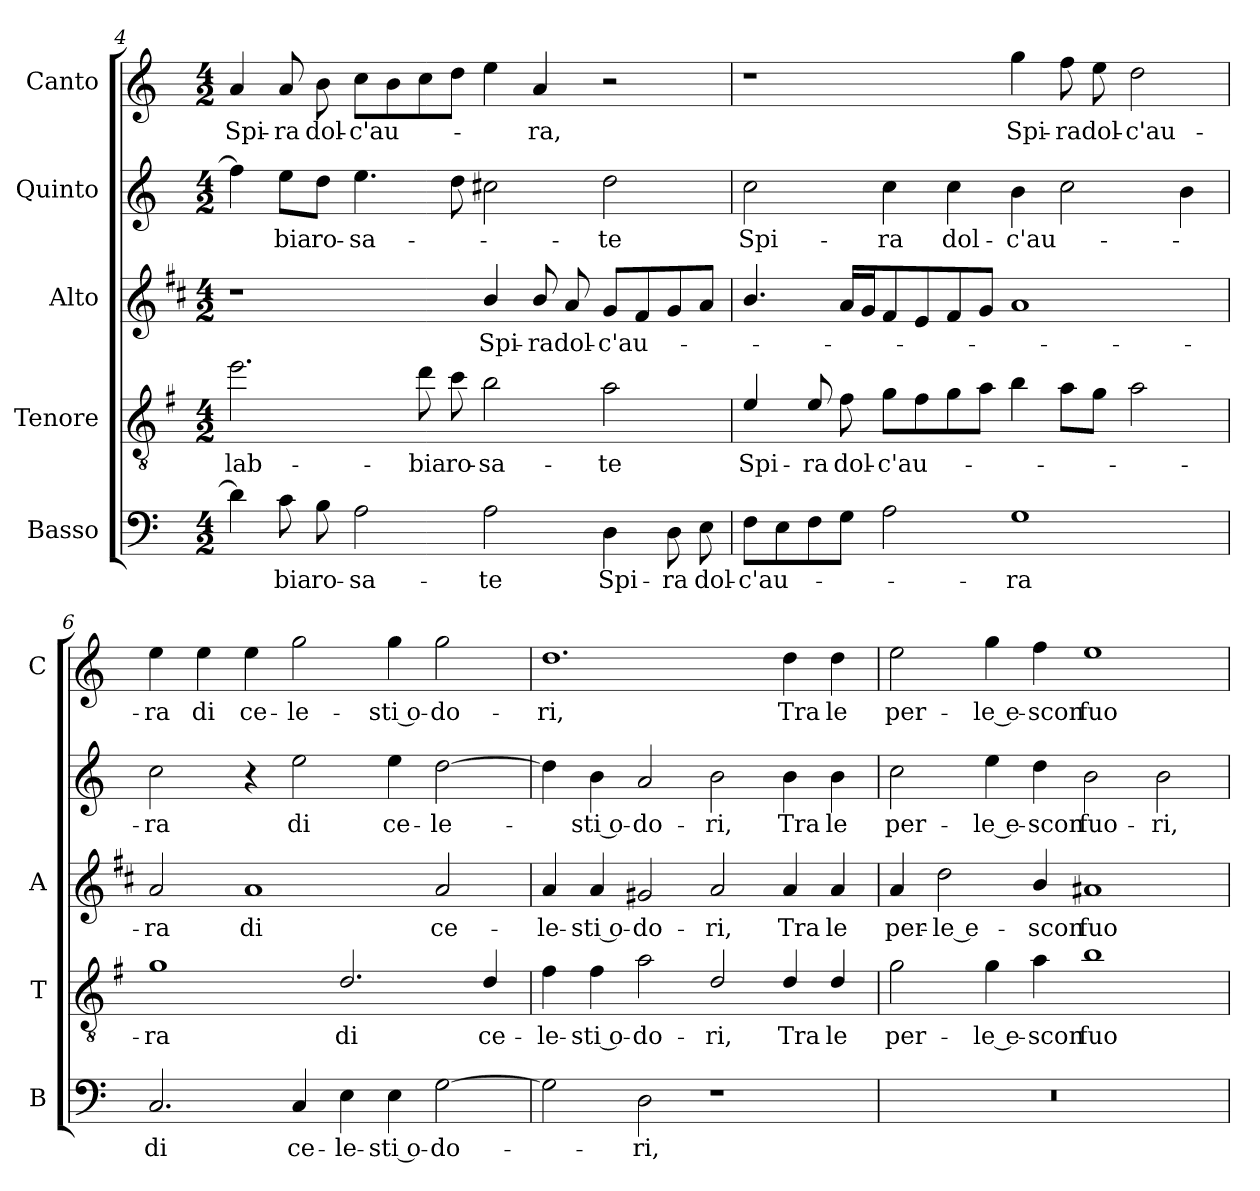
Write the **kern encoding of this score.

**kern	**text	**kern	**text	**kern	**text	**kern	**text	**kern	**text
*part5	*part5	*part4	*part4	*part3	*part3	*part2	*part2	*part1	*part1
*staff5	*staff5	*staff4	*staff4	*staff3	*staff3	*staff2	*staff2	*staff1	*staff1
*I"Basso	*	*I"Tenore	*	*I"Alto	*	*I"Quinto	*	*I"Canto	*
*I'B	*	*I'T	*	*I'A	*	*	*	*I'C	*
*clefF4	*	*clefGv2	*	*clefG2	*	*clefG2	*	*clefG2	*
*	*	*ITrd4c7	*	*ITrd1c2	*	*	*	*	*
*k[]	*	*k[]	*	*k[]	*	*k[]	*	*k[]	*
*C:	*	*C:	*	*C:	*	*C:	*	*C:	*
*M4/2	*	*M4/2	*	*M4/2	*	*M4/2	*	*M4/2	*
=4	=4	=4	=4	=4	=4	=4	=4	=4	=4
!	!	!	!LO:LY:b	!	!	!	!	!	!LO:LY:b
4d\]	.	2.a\	lab-	1r	.	4ff\]	.	4a/	Spi-
!	!LO:LY:b	!	!	!	!	!	!LO:LY:b	!	!LO:LY:b
8c\	-bia	.	.	.	.	8ee\L	-bia	8a/	-ra
!	!LO:LY:b	!	!	!	!	!	!LO:LY:b	!	!LO:LY:b
8B\	ro-	.	.	.	.	8dd\J	ro-	8b\	dol-
!	!LO:LY:b	!	!	!	!	!	!LO:LY:b	!	!LO:LY:b
2A\	-sa-	.	.	.	.	4.ee\	-sa-	8cc\L	-c'au-
.	.	.	.	.	.	.	.	8b\	.
!	!	!	!LO:LY:b	!	!	!	!	!	!
.	.	8g\	-bia	.	.	.	.	8cc\	.
!	!	!	!LO:LY:b	!	!	!	!	!	!
.	.	8f\	ro-	.	.	8dd\	.	8dd\J	.
!	!LO:LY:b	!	!LO:LY:b	!	!LO:LY:b	!	!	!	!
2A\	-te	2e\	-sa-	4a/	Spi-	2cc#X\	.	4ee\	.
!	!	!	!	!	!LO:LY:b	!	!	!	!LO:LY:b
.	.	.	.	8a/	-ra	.	.	4a/	-ra,
!	!	!	!	!	!LO:LY:b	!	!	!	!
.	.	.	.	8g/	dol-	.	.	.	.
!	!LO:LY:b	!	!LO:LY:b	!	!LO:LY:b	!	!LO:LY:b	!	!
4D\	Spi-	2d\	-te	8f/L	-c'au-	2dd\	-te	2r	.
.	.	.	.	8e/	.	.	.	.	.
!	!LO:LY:b	!	!	!	!	!	!	!	!
8D\	-ra	.	.	8f/	.	.	.	.	.
!	!LO:LY:b	!	!	!	!	!	!	!	!
8E\	dol-	.	.	8g/J	.	.	.	.	.
=5	=5	=5	=5	=5	=5	=5	=5	=5	=5
!	!LO:LY:b	!	!LO:LY:b	!	!	!	!LO:LY:b	!	!
8F\L	-c'au-	4A/	Spi-	4.a/	.	2cc\	Spi-	1r	.
8E\	.	.	.	.	.	.	.	.	.
!	!	!	!LO:LY:b	!	!	!	!	!	!
8F\	.	8A/	-ra	.	.	.	.	.	.
!	!	!	!LO:LY:b	!	!	!	!	!	!
8G\J	.	8B\	dol-	16g/LL	.	.	.	.	.
.	.	.	.	16f/J	.	.	.	.	.
!	!	!	!LO:LY:b	!	!	!	!LO:LY:b	!	!
2A\	.	8c\L	-c'au-	8e/	.	4cc\	-ra	.	.
.	.	8B\	.	8d/	.	.	.	.	.
!	!	!	!	!	!	!	!LO:LY:b	!	!
.	.	8c\	.	8e/	.	4cc\	dol-	.	.
.	.	8d\J	.	8f/J	.	.	.	.	.
!	!LO:LY:b	!	!	!	!	!	!LO:LY:b	!	!LO:LY:b
1G	-ra	4e\	.	1g	.	4b\	-c'au-	4gg\	Spi-
!	!	!	!	!	!	!	!	!	!LO:LY:b
.	.	8d\L	.	.	.	2cc\	.	8ff\	-ra
!	!	!	!	!	!	!	!	!	!LO:LY:b
.	.	8c\J	.	.	.	.	.	8ee\	dol-
!	!	!	!	!	!	!	!	!	!LO:LY:b
.	.	2d\	.	.	.	.	.	2dd\	-c'au-
.	.	.	.	.	.	4b\	.	.	.
!!LO:LB:g=z
=6	=6	=6	=6	=6	=6	=6	=6	=6	=6
!	!LO:LY:b	!	!LO:LY:b	!	!LO:LY:b	!	!LO:LY:b	!	!LO:LY:b
2.C/	di	1c	-ra	2g/	-ra	2cc\	-ra	4ee\	-ra
!	!	!	!	!	!	!	!	!	!LO:LY:b
.	.	.	.	.	.	.	.	4ee\	di
!	!	!	!	!	!LO:LY:b	!	!	!	!LO:LY:b
.	.	.	.	1g	di	4r	.	4ee\	ce-
!	!LO:LY:b	!	!	!	!	!	!LO:LY:b	!	!LO:LY:b
4C/	ce-	.	.	.	.	2ee\	di	2gg\	-le-
!	!LO:LY:b	!	!LO:LY:b	!	!	!	!	!	!
4E\	-le-	2.G/	di	.	.	.	.	.	.
!	!LO:LY:b	!	!	!	!	!	!LO:LY:b	!	!LO:LY:b
4E\	-sti o-	.	.	.	.	4ee\	ce-	4gg\	-sti o-
!	!LO:LY:b	!	!	!	!LO:LY:b	!	!LO:LY:b	!	!LO:LY:b
[2G\	-do-	.	.	2g/	ce-	[2dd\	-le-	2gg\	-do-
!	!	!	!LO:LY:b	!	!	!	!	!	!
.	.	4G/	ce-	.	.	.	.	.	.
=7	=7	=7	=7	=7	=7	=7	=7	=7	=7
!	!	!	!LO:LY:b	!	!LO:LY:b	!	!	!	!LO:LY:b
2G\]	.	4B\	-le-	4g/	-le-	4dd\]	.	1.dd	-ri,
!	!	!	!LO:LY:b	!	!LO:LY:b	!	!LO:LY:b	!	!
.	.	4B\	-sti o-	4g/	-sti o-	4b\	-sti o-	.	.
!	!LO:LY:b	!	!LO:LY:b	!	!LO:LY:b	!	!LO:LY:b	!	!
2D\	-ri,	2d\	-do-	2f#X/	-do-	2a/	-do-	.	.
!	!	!	!LO:LY:b	!	!LO:LY:b	!	!LO:LY:b	!	!
1r	.	2G/	-ri,	2g/	-ri,	2b\	-ri,	.	.
!	!	!	!LO:LY:b	!	!LO:LY:b	!	!LO:LY:b	!	!LO:LY:b
.	.	4G/	Tra	4g/	Tra	4b\	Tra	4dd\	Tra
!	!	!	!LO:LY:b	!	!LO:LY:b	!	!LO:LY:b	!	!LO:LY:b
.	.	4G/	le	4g/	le	4b\	le	4dd\	le
=8	=8	=8	=8	=8	=8	=8	=8	=8	=8
!	!	!	!LO:LY:b	!	!LO:LY:b	!	!LO:LY:b	!	!LO:LY:b
0r	.	2c\	per-	4g/	per-	2cc\	per-	2ee\	per-
!	!	!	!	!	!LO:LY:b	!	!	!	!
.	.	.	.	2cc\	-le e-	.	.	.	.
!	!	!	!LO:LY:b	!	!	!	!LO:LY:b	!	!LO:LY:b
.	.	4c\	-le e-	.	.	4ee\	-le e-	4gg\	-le e-
!	!	!	!LO:LY:b	!	!LO:LY:b	!	!LO:LY:b	!	!LO:LY:b
.	.	4d\	-scon	4a/	-scon	4dd\	-scon	4ff\	-scon
!	!	!	!LO:LY:b	!	!LO:LY:b	!	!LO:LY:b	!	!LO:LY:b
.	.	1e	fuo-	1g#X	fuo-	2b\	fuo-	1ee	fuo-
!	!	!	!	!	!	!	!LO:LY:b	!	!
.	.	.	.	.	.	2b\	-ri,	.	.
=	=	=	=	=	=	=	=	=	=
*-	*-	*-	*-	*-	*-	*-	*-	*-	*-
